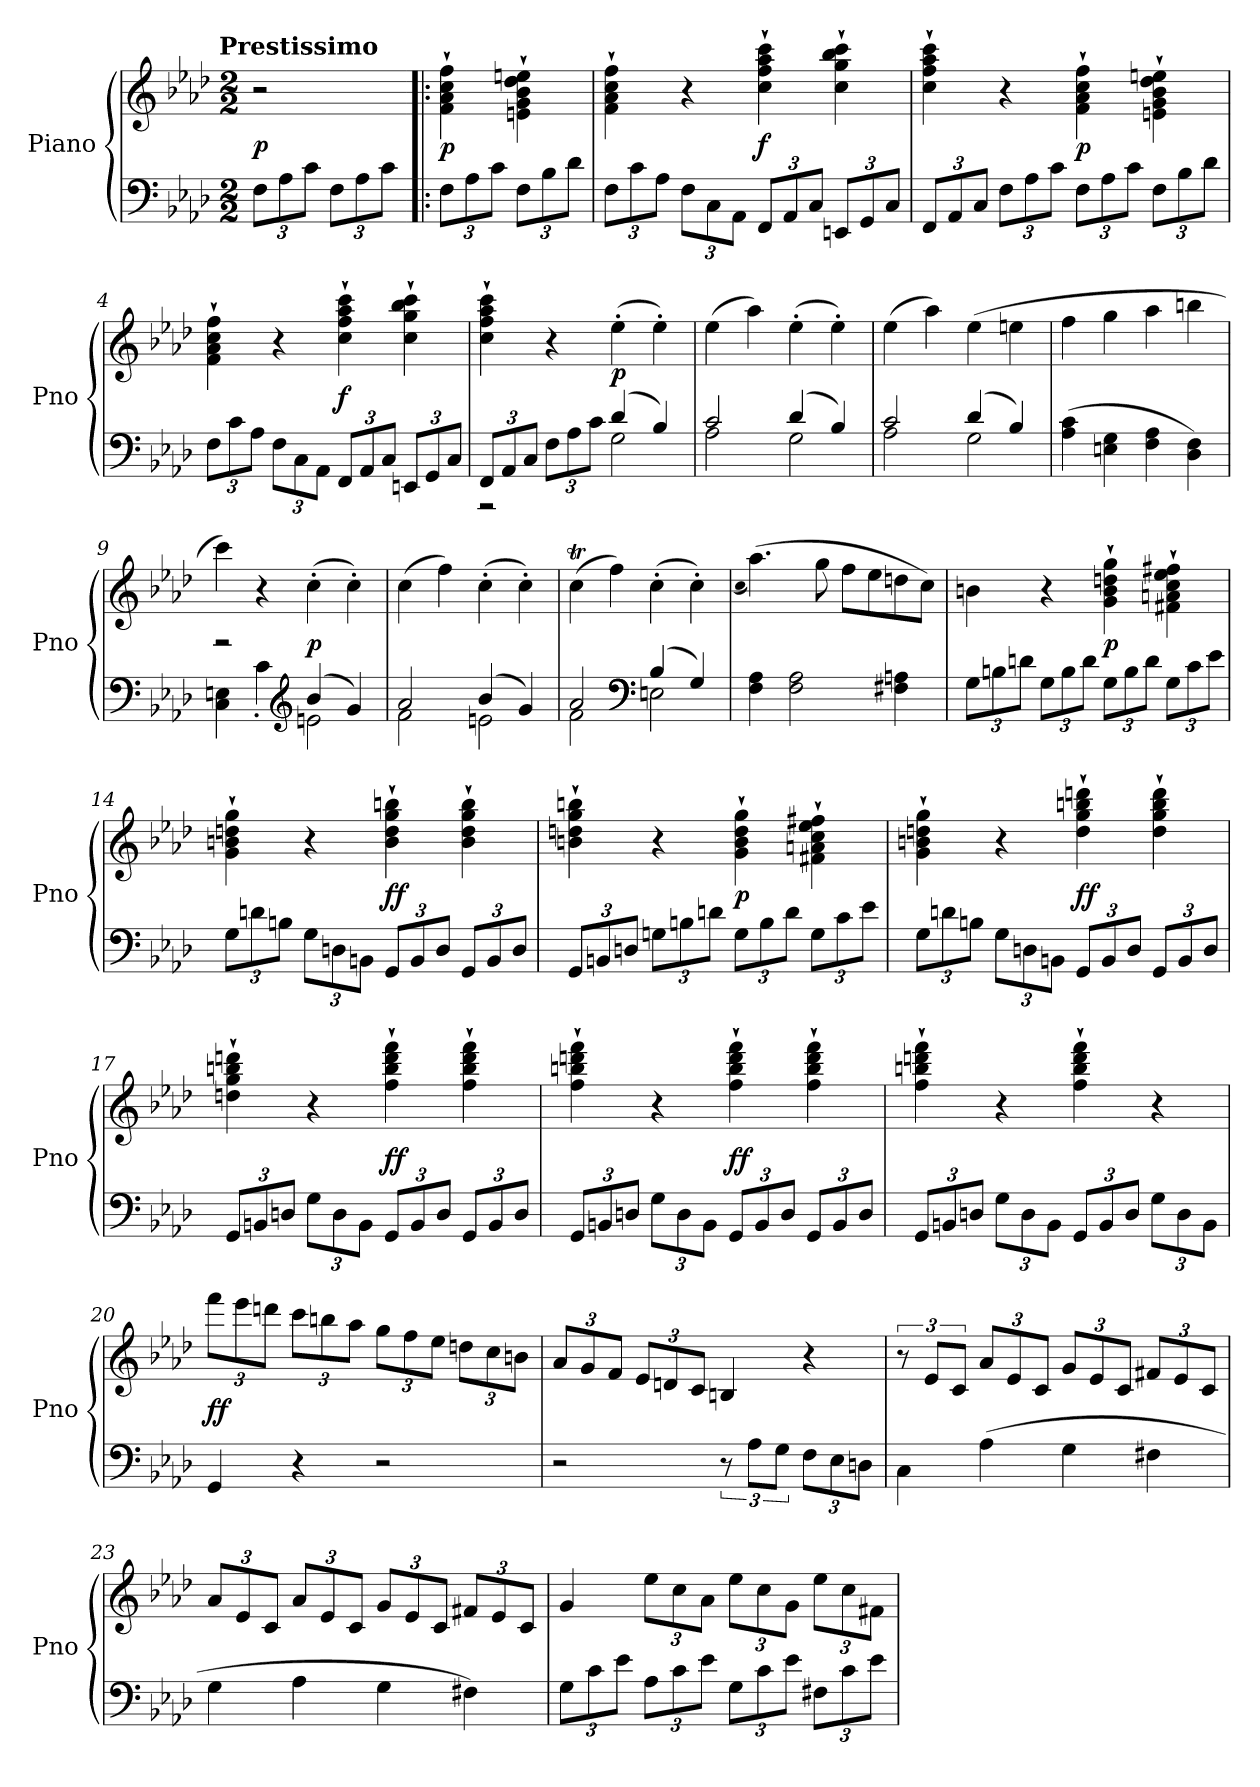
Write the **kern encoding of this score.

**kern	**kern	**dynam
*part1	*part1	*part1
*staff2	*staff1	*staff1/2
*I"Piano	*	*
*I'Pno	*	*
*clefF4	*clefG2	*
*k[b-e-a-d-]	*k[b-e-a-d-]	*
*f:	*f:	*
!!LO:TX:omd:t=Prestissimo
*M2/2	*M2/2	*
*MM192	*MM192	*
=1	=1	=1
12F\L	2r	p
12A-\	.	.
12c\J	.	.
12F\L	.	.
12A-\	.	.
12c\J	.	.
=!|:	=!|:	=!|:
12F\L	4f`\ 4a-`\ 4cc`\ 4ff`\	p
12A-\	.	.
12c\J	.	.
12F\L	4en`\ 4g`\ 4b-`\ 4dd-`\ 4een`\	.
12B-\	.	.
12d-\J	.	.
=2	=2	=2
12F\L	4f`\ 4a-`\ 4cc`\ 4ff`\	.
12c\	.	.
12A-\J	.	.
12F\L	4r	.
12C\	.	.
12AA-\J	.	.
12FF/L	4cc`\ 4ff`\ 4aa-`\ 4ccc`\	f
12AA-/	.	.
12C/J	.	.
12EEn/L	4cc`\ 4gg`\ 4bb-`\ 4ccc`\	.
12GG/	.	.
12C/J	.	.
=3	=3	=3
12FF/L	4cc`\ 4ff`\ 4aa-`\ 4ccc`\	.
12AA-/	.	.
12C/J	.	.
12F\L	4r	.
12A-\	.	.
12c\J	.	.
12F\L	4f`\ 4a-`\ 4cc`\ 4ff`\	p
12A-\	.	.
12c\J	.	.
12F\L	4en`\ 4g`\ 4b-`\ 4dd-`\ 4een`\	.
12B-\	.	.
12d-\J	.	.
=4	=4	=4
12F\L	4f`\ 4a-`\ 4cc`\ 4ff`\	.
12c\	.	.
12A-\J	.	.
12F\L	4r	.
12C\	.	.
12AA-\J	.	.
12FF/L	4cc`\ 4ff`\ 4aa-`\ 4ccc`\	f
12AA-/	.	.
12C/J	.	.
12EEn/L	4cc`\ 4gg`\ 4bb-`\ 4ccc`\	.
12GG/	.	.
12C/J	.	.
=5	=5	=5
*^	*	*
12FF/L	2r	4cc`\ 4ff`\ 4aa-`\ 4ccc`\	.
12AA-/	.	.	.
12C/J	.	.	.
12F\L	.	4r	.
12A-\	.	.	.
12c\J	.	.	.
(4d-/	2G\	(4ee-'\	p
4B-/)	.	4ee-'\)	.
=6	=6	=6	=6
2c/	2A-\	(4ee-\	.
.	.	4aa-\)	.
(4d-/	2G\	(4ee-'\	.
4B-/)	.	4ee-'\)	.
=7	=7	=7	=7
2c/	2A-\	(4ee-\	.
.	.	4aa-\)	.
(4d-/	2G\	(4ee-\	.
4B-/)	.	4een\	.
*v	*v	*	*
=8	=8	=8
(4A-\ 4c\	4ff\	.
4En\ 4G\	4gg\	.
4F\ 4A-\	4aa-\	.
4D-\ 4F\)	4bbn\	.
=9	=9	=9
*^	*	*
2r	4C\ 4En\	4ccc\)	.
.	4c'\	4r	.
*clefG2	*	*	*
(4b-/	2en\	(4cc'\	p
4g/)	.	4cc'\)	.
=10	=10	=10	=10
2a-/	2f\	(4cc\	.
.	.	4ff\)	.
(4b-/	2en\	(4cc'\	.
4g/)	.	4cc'\)	.
=11	=11	=11	=11
2a-/	2f\	(4cct\	.
.	.	4ff\)	.
*clefF4	*	*	*
(4B-/	2En\	(4cc'\	.
4G/)	.	4cc'\)	.
*v	*v	*	*
=12	=12	=12
.	(qcc	.
4F\ 4A-\	(4.aa-\)	.
2F\ 2A-\	.	.
.	8gg\	.
.	8ff\L	.
.	8ee-\	.
4F#X\ 4An\	8ddn\	.
.	8cc\J)	.
=13	=13	=13
12G\L	4bn\	.
12Bn\	.	.
12dn\J	.	.
12G\L	4r	.
12B\	.	.
12d\J	.	.
12G\L	4g`\ 4b`\ 4ddn`\ 4gg`\	p
12B\	.	.
12d\J	.	.
12G\L	4f#X`\ 4an`\ 4cc`\ 4ee-`\ 4ff#X`\	.
12c\	.	.
12e-\J	.	.
=14	=14	=14
12G\L	4g`\ 4bn`\ 4ddn`\ 4gg`\	.
12dn\	.	.
12Bn\J	.	.
12G\L	4r	.
12Dn\	.	.
12BBn\J	.	.
12GG/L	4b`\ 4dd`\ 4gg`\ 4bbn`\	ff
12BB/	.	.
12D/J	.	.
12GG/L	4b`\ 4dd`\ 4gg`\ 4bb`\	.
12BB/	.	.
12D/J	.	.
=15	=15	=15
12GG/L	4bn`\ 4ddn`\ 4gg`\ 4bbn`\	.
12BBn/	.	.
12Dn/J	.	.
12Gn\L	4r	.
12Bn\	.	.
12dn\J	.	.
12G\L	4g`\ 4b`\ 4dd`\ 4gg`\	p
12B\	.	.
12d\J	.	.
12G\L	4f#X`\ 4an`\ 4cc`\ 4ee-`\ 4ff#X`\	.
12c\	.	.
12e-\J	.	.
=16	=16	=16
12G\L	4g`\ 4bn`\ 4ddn`\ 4gg`\	.
12dn\	.	.
12Bn\J	.	.
12G\L	4r	.
12Dn\	.	.
12BBn\J	.	.
12GG/L	4dd`\ 4gg`\ 4bbn`\ 4dddn`\	ff
12BB/	.	.
12D/J	.	.
12GG/L	4dd`\ 4gg`\ 4bb`\ 4ddd`\	.
12BB/	.	.
12D/J	.	.
=17	=17	=17
12GG/L	4ddn`\ 4gg`\ 4bbn`\ 4dddn`\	.
12BBn/	.	.
12Dn/J	.	.
12G\L	4r	.
12D\	.	.
12BB\J	.	.
12GG/L	4ff`\ 4bb`\ 4ddd`\ 4fff`\	ff
12BB/	.	.
12D/J	.	.
12GG/L	4ff`\ 4bb`\ 4ddd`\ 4fff`\	.
12BB/	.	.
12D/J	.	.
=18	=18	=18
12GG/L	4ff`\ 4bbn`\ 4dddn`\ 4fff`\	.
12BBn/	.	.
12Dn/J	.	.
12G\L	4r	.
12D\	.	.
12BB\J	.	.
12GG/L	4ff`\ 4bb`\ 4ddd`\ 4fff`\	ff
12BB/	.	.
12D/J	.	.
12GG/L	4ff`\ 4bb`\ 4ddd`\ 4fff`\	.
12BB/	.	.
12D/J	.	.
=19	=19	=19
12GG/L	4ff`\ 4bbn`\ 4dddn`\ 4fff`\	.
12BBn/	.	.
12Dn/J	.	.
12G\L	4r	.
12D\	.	.
12BB\J	.	.
12GG/L	4ff`\ 4bb`\ 4ddd`\ 4fff`\	.
12BB/	.	.
12D/J	.	.
12G\L	4r	.
12D\	.	.
12BB\J	.	.
=20	=20	=20
4GG/	12fff\L	ff
.	12eee-\	.
.	12dddn\J	.
4r	12ccc\L	.
.	12bbn\	.
.	12aa-\J	.
2r	12gg\L	.
.	12ff\	.
.	12ee-\J	.
.	12ddn\L	.
.	12cc\	.
.	12bn\J	.
=21	=21	=21
2r	12a-/L	.
.	12g/	.
.	12f/J	.
.	12e-/L	.
.	12dn/	.
.	12c/J	.
12r	4Bn/	.
12A-\L	.	.
12G\J	.	.
12F\L	4r	.
12E-\	.	.
12Dn\J	.	.
=22	=22	=22
4C\	12r	.
.	12e-/L	.
.	12c/J	.
(4A-\	12a-/L	.
.	12e-/	.
.	12c/J	.
4G\	12g/L	.
.	12e-/	.
.	12c/J	.
4F#X\	12f#X/L	.
.	12e-/	.
.	12c/J	.
=23	=23	=23
4G\	12a-/L	.
.	12e-/	.
.	12c/J	.
4A-\	12a-/L	.
.	12e-/	.
.	12c/J	.
4G\	12g/L	.
.	12e-/	.
.	12c/J	.
4F#X\)	12f#X/L	.
.	12e-/	.
.	12c/J	.
=24	=24	=24
12G\L	4g/	.
12c\	.	.
12e-\J	.	.
12A-\L	12ee-\L	.
12c\	12cc\	.
12e-\J	12a-\J	.
12G\L	12ee-\L	.
12c\	12cc\	.
12e-\J	12g\J	.
12F#X\L	12ee-\L	.
12c\	12cc\	.
12e-\J	12f#X\J	.
=	=	=
*-	*-	*-
